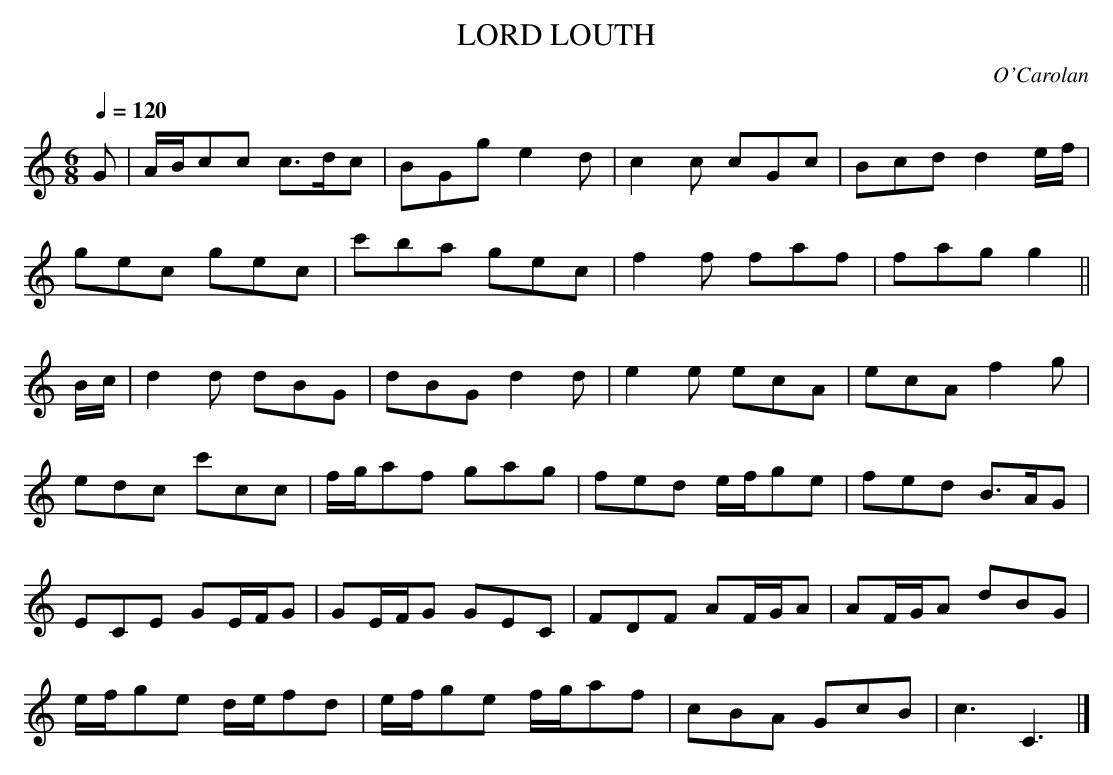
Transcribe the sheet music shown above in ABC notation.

X:1
T:LORD LOUTH
C:O'Carolan
M:6/8
Q:1/4=120
L:1/8
K:C
G|A/B/cc c>dc|BGg e2d|c2c cGc|Bcd d2e/f/|
gec gec|c'ba gec|f2f faf|fag g2||
B/c/|d2d dBG|dBG d2d|e2e ecA|ecA f2g|
edc c'cc|f/g/af gag|fed e/f/ge|fed B>AG|
ECE GE/F/G|GE/F/G GEC|FDF AF/G/A|AF/G/A dBG|
e/f/ge d/e/fd|e/f/ge f/g/af|cBA GcB|c3C3|]
